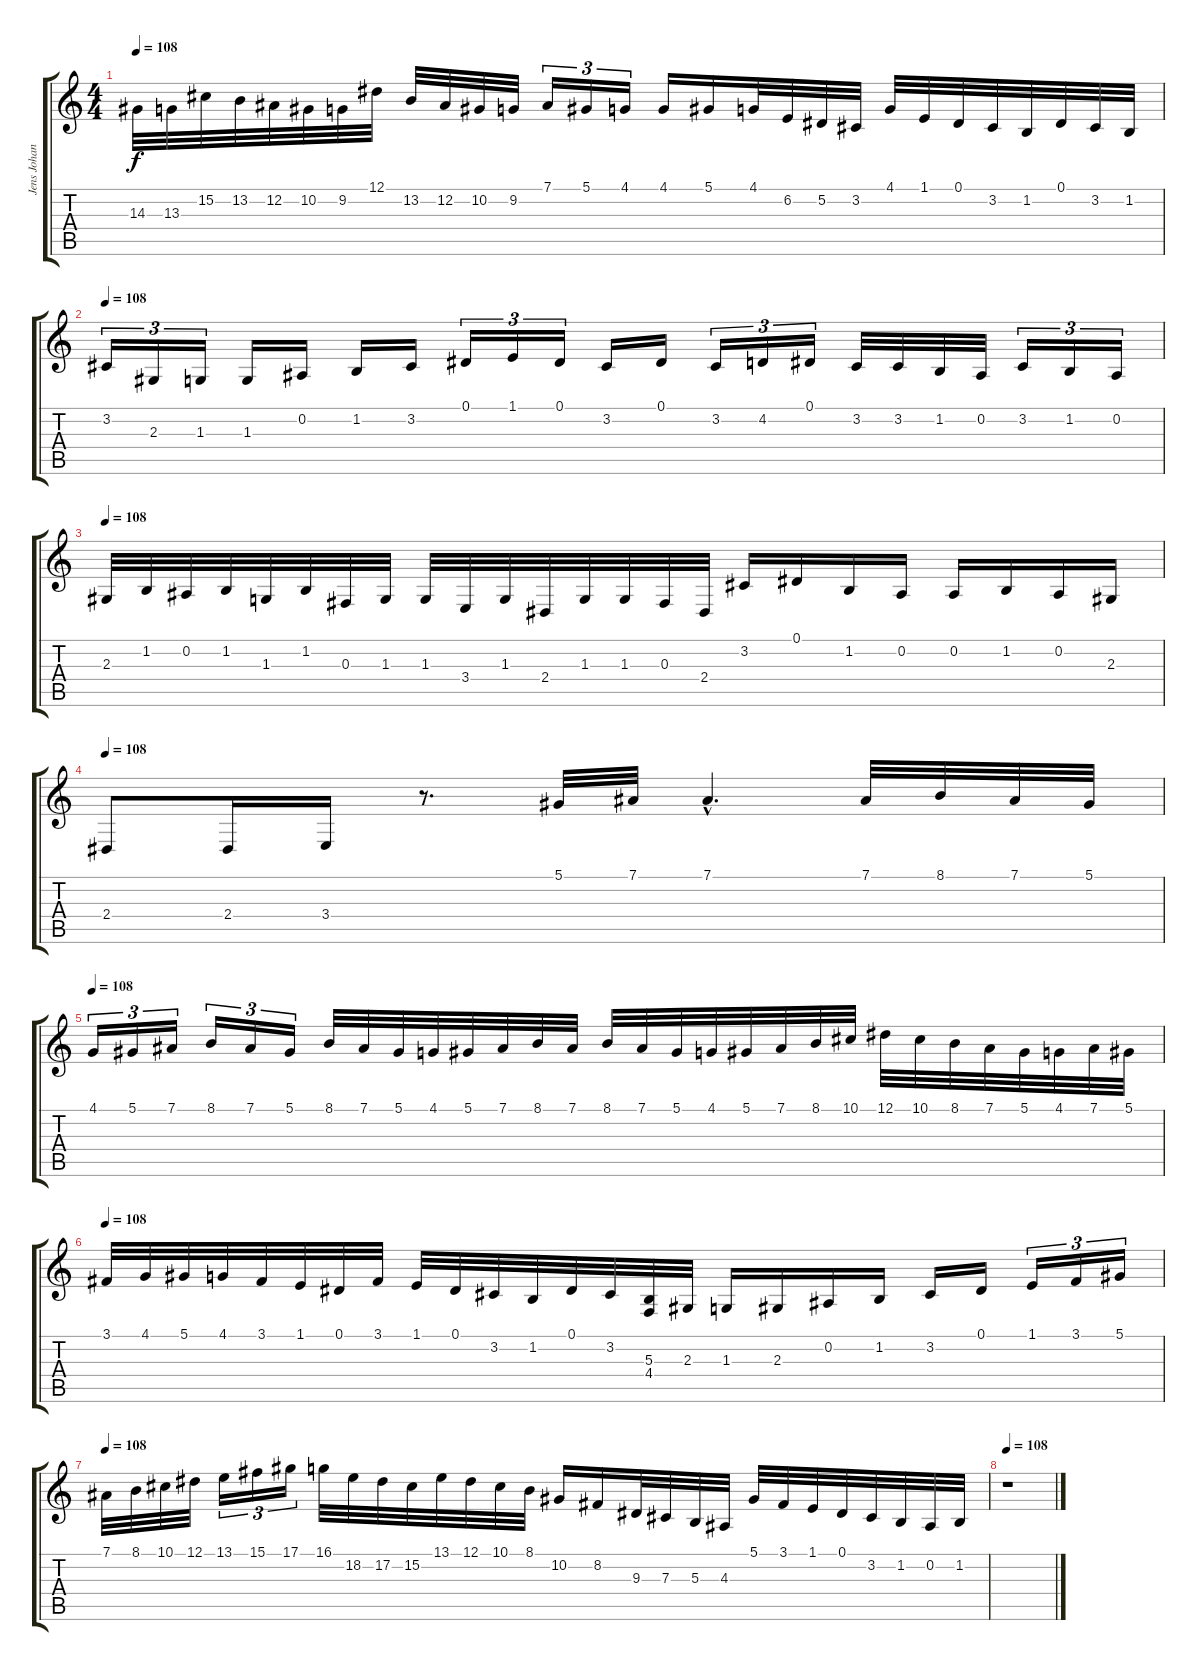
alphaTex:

\track ("Jens Johansson (Lead Keyboard)" "Jens Johan") {instrument harpsichord}
\staff {score tabs}
\tuning (Eb4 Bb3 Gb3 Db3 Ab2 Eb2) {hide}
\ts (4 4)
\tempo 108
\clef g2
\ks c
14.3.32{dy f instrument lead1square} 13.3.32 15.2.32 13.2.32 12.2.32 10.2.32 9.2.32 12.1.32 13.2.32 12.2.32 10.2.32 9.2.32 7.1.16{tu (3 2)} 5.1.16{tu (3 2)} 4.1.16{tu (3 2)} 4.1.16 5.1.16 4.1.32 6.2.32 5.2.32 3.2.32 4.1.32 1.1.32 0.1.32 3.2.32 1.2.32 0.1.32 3.2.32 1.2.32 |
\tempo 108
3.2.16{tu (3 2) instrument lead1square} 2.3.16{tu (3 2)} 1.3.16{tu (3 2)} 1.3.16 0.2.16 1.2.16 3.2.16 0.1.16{tu (3 2)} 1.1.16{tu (3 2)} 0.1.16{tu (3 2)} 3.2.16 0.1.16 3.2.16{tu (3 2)} 4.2.16{tu (3 2)} 0.1.16{tu (3 2)} 3.2.32 3.2.32 1.2.32 0.2.32 3.2.16{tu (3 2)} 1.2.16{tu (3 2)} 0.2.16{tu (3 2)} |
\tempo 108
2.3.32{instrument lead1square} 1.2.32 0.2.32 1.2.32 1.3.32 1.2.32 0.3.32 1.3.32 1.3.32 3.4.32 1.3.32 2.4.32 1.3.32 1.3.32 0.3.32 2.4.32 3.2.16 0.1.16 1.2.16 0.2.16 0.2.16 1.2.16 0.2.16 2.3.16 |
\tempo 108
2.4.8{instrument lead1square} 2.4.16 3.4.16 r.8{d} 5.1.32 7.1.32 7.1{hac}.4{d} 7.1.32 8.1.32 7.1.32 5.1.32 |
\tempo 108
4.1.16{tu (3 2) instrument lead1square} 5.1.16{tu (3 2)} 7.1.16{tu (3 2)} 8.1.16{tu (3 2)} 7.1.16{tu (3 2)} 5.1.16{tu (3 2)} 8.1.32 7.1.32 5.1.32 4.1.32 5.1.32 7.1.32 8.1.32 7.1.32 8.1.32 7.1.32 5.1.32 4.1.32 5.1.32 7.1.32 8.1.32 10.1.32 12.1.32 10.1.32 8.1.32 7.1.32 5.1.32 4.1.32 7.1.32 5.1.32 |
\tempo 108
3.1.32{instrument lead1square} 4.1.32 5.1.32 4.1.32 3.1.32 1.1.32 0.1.32 3.1.32 1.1.32 0.1.32 3.2.32 1.2.32 0.1.32 3.2.32 (5.3 4.4).32 2.3.32 1.3.16 2.3.16 0.2.16 1.2.16 3.2.16 0.1.16 1.1.16{tu (3 2)} 3.1.16{tu (3 2)} 5.1.16{tu (3 2)} |
\tempo 108
7.1.32{instrument lead1square} 8.1.32 10.1.32 12.1.32 13.1.16{tu (3 2)} 15.1.16{tu (3 2)} 17.1.16{tu (3 2)} 16.1.32 18.2.32 17.2.32 15.2.32 13.1.32 12.1.32 10.1.32 8.1.32 10.2.16 8.2.16 9.3.32 7.3.32 5.3.32 4.3.32 5.1.32 3.1.32 1.1.32 0.1.32 3.2.32 1.2.32 0.2.32 1.2.32 |
\tempo 108
r.1
